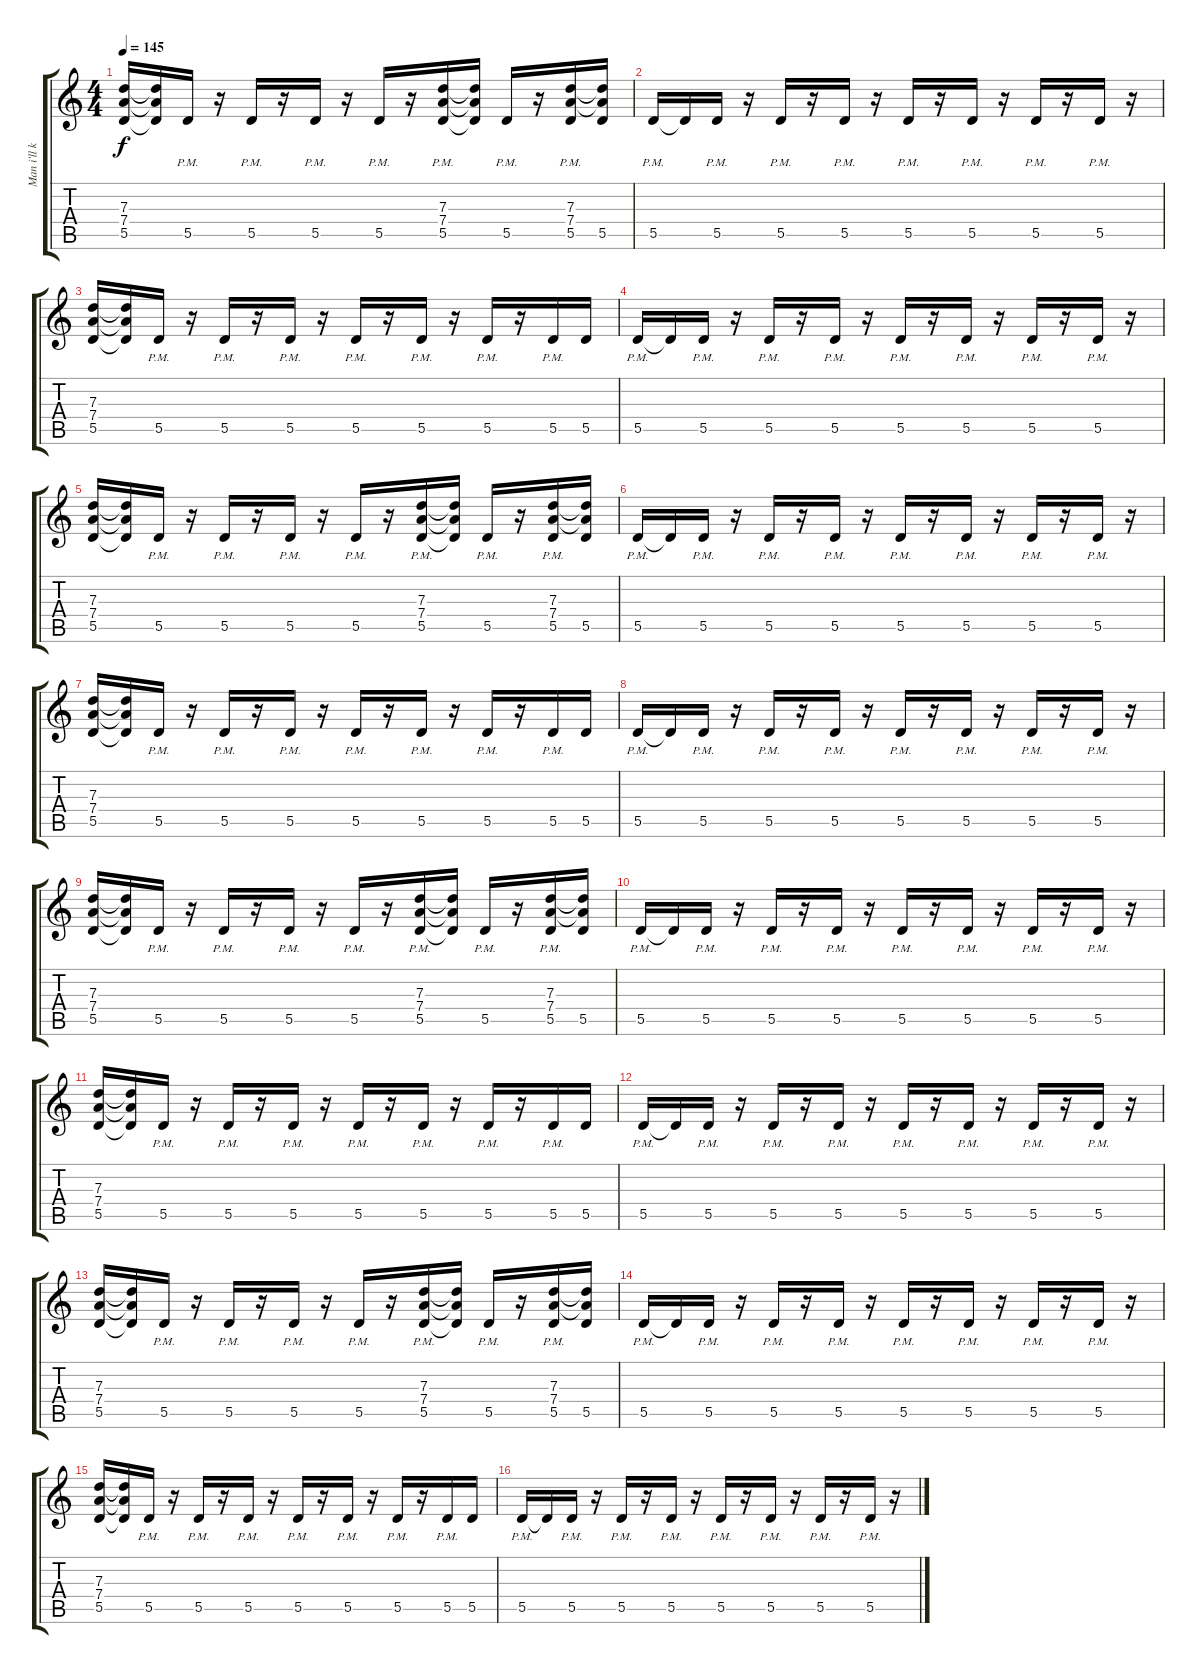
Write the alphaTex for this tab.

\track ("Man i'll kiiiiill you!" "Man i'll k") {instrument distortionguitar}
\staff {score tabs}
\tuning (E4 B3 G3 D3 A2 E2) {hide}
\ts (4 4)
\tempo 145
\clef g2
\ks c
(7.3 7.4 5.5).16{dy f} (7.3{t} 7.4{t} 5.5{t}).16 5.5{pm}.16 r.16 5.5{pm}.16 r.16 5.5{pm}.16 r.16 5.5{pm}.16 r.16 (7.3 7.4 5.5{pm}).16 (7.3{t} 7.4{t} 5.5{t}).16 5.5{pm}.16 r.16 (7.3 7.4 5.5{pm}).16 (7.3{t} 7.4{t} 5.5).16 |
5.5{pm}.16 5.5{t}.16 5.5{pm}.16 r.16 5.5{pm}.16 r.16 5.5{pm}.16 r.16 5.5{pm}.16 r.16 5.5{pm}.16 r.16 5.5{pm}.16 r.16 5.5{pm}.16 r.16 |
(7.3 7.4 5.5).16 (7.3{t} 7.4{t} 5.5{t}).16 5.5{pm}.16 r.16 5.5{pm}.16 r.16 5.5{pm}.16 r.16 5.5{pm}.16 r.16 5.5{pm}.16 r.16 5.5{pm}.16 r.16 5.5{pm}.16 5.5.16 |
5.5{pm}.16 5.5{t}.16 5.5{pm}.16 r.16 5.5{pm}.16 r.16 5.5{pm}.16 r.16 5.5{pm}.16 r.16 5.5{pm}.16 r.16 5.5{pm}.16 r.16 5.5{pm}.16 r.16 |
(7.3 7.4 5.5).16 (7.3{t} 7.4{t} 5.5{t}).16 5.5{pm}.16 r.16 5.5{pm}.16 r.16 5.5{pm}.16 r.16 5.5{pm}.16 r.16 (7.3 7.4 5.5{pm}).16 (7.3{t} 7.4{t} 5.5{t}).16 5.5{pm}.16 r.16 (7.3 7.4 5.5{pm}).16 (7.3{t} 7.4{t} 5.5).16 |
5.5{pm}.16 5.5{t}.16 5.5{pm}.16 r.16 5.5{pm}.16 r.16 5.5{pm}.16 r.16 5.5{pm}.16 r.16 5.5{pm}.16 r.16 5.5{pm}.16 r.16 5.5{pm}.16 r.16 |
(7.3 7.4 5.5).16 (7.3{t} 7.4{t} 5.5{t}).16 5.5{pm}.16 r.16 5.5{pm}.16 r.16 5.5{pm}.16 r.16 5.5{pm}.16 r.16 5.5{pm}.16 r.16 5.5{pm}.16 r.16 5.5{pm}.16 5.5.16 |
5.5{pm}.16 5.5{t}.16 5.5{pm}.16 r.16 5.5{pm}.16 r.16 5.5{pm}.16 r.16 5.5{pm}.16 r.16 5.5{pm}.16 r.16 5.5{pm}.16 r.16 5.5{pm}.16 r.16 |
(7.3 7.4 5.5).16 (7.3{t} 7.4{t} 5.5{t}).16 5.5{pm}.16 r.16 5.5{pm}.16 r.16 5.5{pm}.16 r.16 5.5{pm}.16 r.16 (7.3 7.4 5.5{pm}).16 (7.3{t} 7.4{t} 5.5{t}).16 5.5{pm}.16 r.16 (7.3 7.4 5.5{pm}).16 (7.3{t} 7.4{t} 5.5).16 |
5.5{pm}.16 5.5{t}.16 5.5{pm}.16 r.16 5.5{pm}.16 r.16 5.5{pm}.16 r.16 5.5{pm}.16 r.16 5.5{pm}.16 r.16 5.5{pm}.16 r.16 5.5{pm}.16 r.16 |
(7.3 7.4 5.5).16 (7.3{t} 7.4{t} 5.5{t}).16 5.5{pm}.16 r.16 5.5{pm}.16 r.16 5.5{pm}.16 r.16 5.5{pm}.16 r.16 5.5{pm}.16 r.16 5.5{pm}.16 r.16 5.5{pm}.16 5.5.16 |
5.5{pm}.16 5.5{t}.16 5.5{pm}.16 r.16 5.5{pm}.16 r.16 5.5{pm}.16 r.16 5.5{pm}.16 r.16 5.5{pm}.16 r.16 5.5{pm}.16 r.16 5.5{pm}.16 r.16 |
(7.3 7.4 5.5).16 (7.3{t} 7.4{t} 5.5{t}).16 5.5{pm}.16 r.16 5.5{pm}.16 r.16 5.5{pm}.16 r.16 5.5{pm}.16 r.16 (7.3 7.4 5.5{pm}).16 (7.3{t} 7.4{t} 5.5{t}).16 5.5{pm}.16 r.16 (7.3 7.4 5.5{pm}).16 (7.3{t} 7.4{t} 5.5).16 |
5.5{pm}.16 5.5{t}.16 5.5{pm}.16 r.16 5.5{pm}.16 r.16 5.5{pm}.16 r.16 5.5{pm}.16 r.16 5.5{pm}.16 r.16 5.5{pm}.16 r.16 5.5{pm}.16 r.16 |
(7.3 7.4 5.5).16 (7.3{t} 7.4{t} 5.5{t}).16 5.5{pm}.16 r.16 5.5{pm}.16 r.16 5.5{pm}.16 r.16 5.5{pm}.16 r.16 5.5{pm}.16 r.16 5.5{pm}.16 r.16 5.5{pm}.16 5.5.16 |
5.5{pm}.16 5.5{t}.16 5.5{pm}.16 r.16 5.5{pm}.16 r.16 5.5{pm}.16 r.16 5.5{pm}.16 r.16 5.5{pm}.16 r.16 5.5{pm}.16 r.16 5.5{pm}.16 r.16
